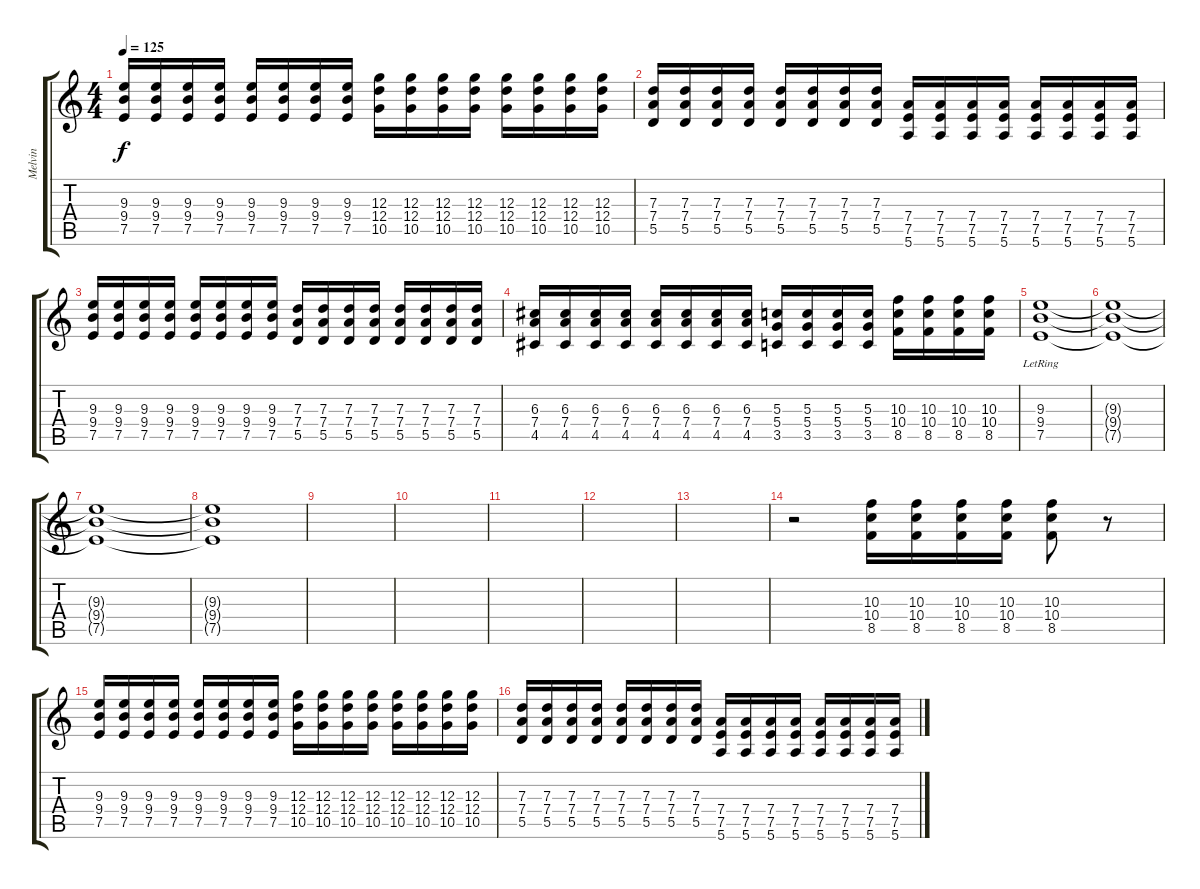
\track ("Melvin" "Melvin") {instrument distortionguitar}
\staff {score tabs}
\tuning (E4 B3 G3 D3 A2 E2) {hide}
\ts (4 4)
\tempo 125
\clef g2
\ks c
(9.3 9.4 7.5).16{dy f} (9.3 9.4 7.5).16 (9.3 9.4 7.5).16 (9.3 9.4 7.5).16 (9.3 9.4 7.5).16 (9.3 9.4 7.5).16 (9.3 9.4 7.5).16 (9.3 9.4 7.5).16 (12.3 12.4 10.5).16 (12.3 12.4 10.5).16 (12.3 12.4 10.5).16 (12.3 12.4 10.5).16 (12.3 12.4 10.5).16 (12.3 12.4 10.5).16 (12.3 12.4 10.5).16 (12.3 12.4 10.5).16 |
(7.3 7.4 5.5).16 (7.3 7.4 5.5).16 (7.3 7.4 5.5).16 (7.3 7.4 5.5).16 (7.3 7.4 5.5).16 (7.3 7.4 5.5).16 (7.3 7.4 5.5).16 (7.3 7.4 5.5).16 (7.4 7.5 5.6).16 (7.4 7.5 5.6).16 (7.4 7.5 5.6).16 (7.4 7.5 5.6).16 (7.4 7.5 5.6).16 (7.4 7.5 5.6).16 (7.4 7.5 5.6).16 (7.4 7.5 5.6).16 |
(9.3 9.4 7.5).16 (9.3 9.4 7.5).16 (9.3 9.4 7.5).16 (9.3 9.4 7.5).16 (9.3 9.4 7.5).16 (9.3 9.4 7.5).16 (9.3 9.4 7.5).16 (9.3 9.4 7.5).16 (7.3 7.4 5.5).16 (7.3 7.4 5.5).16 (7.3 7.4 5.5).16 (7.3 7.4 5.5).16 (7.3 7.4 5.5).16 (7.3 7.4 5.5).16 (7.3 7.4 5.5).16 (7.3 7.4 5.5).16 |
(6.3 7.4 4.5).16 (6.3 7.4 4.5).16 (6.3 7.4 4.5).16 (6.3 7.4 4.5).16 (6.3 7.4 4.5).16 (6.3 7.4 4.5).16 (6.3 7.4 4.5).16 (6.3 7.4 4.5).16 (5.3 5.4 3.5).16 (5.3 5.4 3.5).16 (5.3 5.4 3.5).16 (5.3 5.4 3.5).16 (10.3 10.4 8.5).16 (10.3 10.4 8.5).16 (10.3 10.4 8.5).16 (10.3 10.4 8.5).16 |
(9.3{lr} 9.4{lr} 7.5{lr}).1 |
(9.3{t} 9.4{t} 7.5{t}).1 |
(9.3{t} 9.4{t} 7.5{t}).1 |
(9.3{t} 9.4{t} 7.5{t}).1 |
|
|
|
|
|
r.2 (10.3 10.4 8.5).16 (10.3 10.4 8.5).16 (10.3 10.4 8.5).16 (10.3 10.4 8.5).16 (10.3 10.4 8.5).8 r.8 |
(9.3 9.4 7.5).16 (9.3 9.4 7.5).16 (9.3 9.4 7.5).16 (9.3 9.4 7.5).16 (9.3 9.4 7.5).16 (9.3 9.4 7.5).16 (9.3 9.4 7.5).16 (9.3 9.4 7.5).16 (12.3 12.4 10.5).16 (12.3 12.4 10.5).16 (12.3 12.4 10.5).16 (12.3 12.4 10.5).16 (12.3 12.4 10.5).16 (12.3 12.4 10.5).16 (12.3 12.4 10.5).16 (12.3 12.4 10.5).16 |
(7.3 7.4 5.5).16 (7.3 7.4 5.5).16 (7.3 7.4 5.5).16 (7.3 7.4 5.5).16 (7.3 7.4 5.5).16 (7.3 7.4 5.5).16 (7.3 7.4 5.5).16 (7.3 7.4 5.5).16 (7.4 7.5 5.6).16 (7.4 7.5 5.6).16 (7.4 7.5 5.6).16 (7.4 7.5 5.6).16 (7.4 7.5 5.6).16 (7.4 7.5 5.6).16 (7.4 7.5 5.6).16 (7.4 7.5 5.6).16
